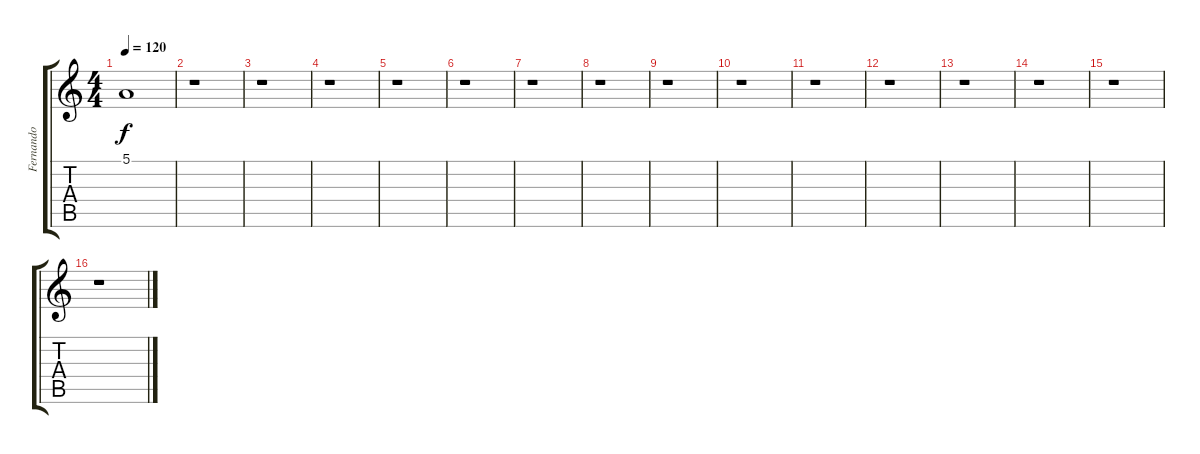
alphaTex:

\track ("Fernando" "Fernando") {instrument flute}
\staff {score tabs}
\tuning (E4 B3 G3 D3 A2 E2) {hide}
\ts (4 4)
\tempo 120
\clef g2
\ks c
5.1.1{dy f} |
r.1 |
r.1 |
r.1 |
r.1 |
r.1 |
r.1 |
r.1 |
r.1 |
r.1 |
r.1 |
r.1 |
r.1 |
r.1 |
r.1 |
r.1
